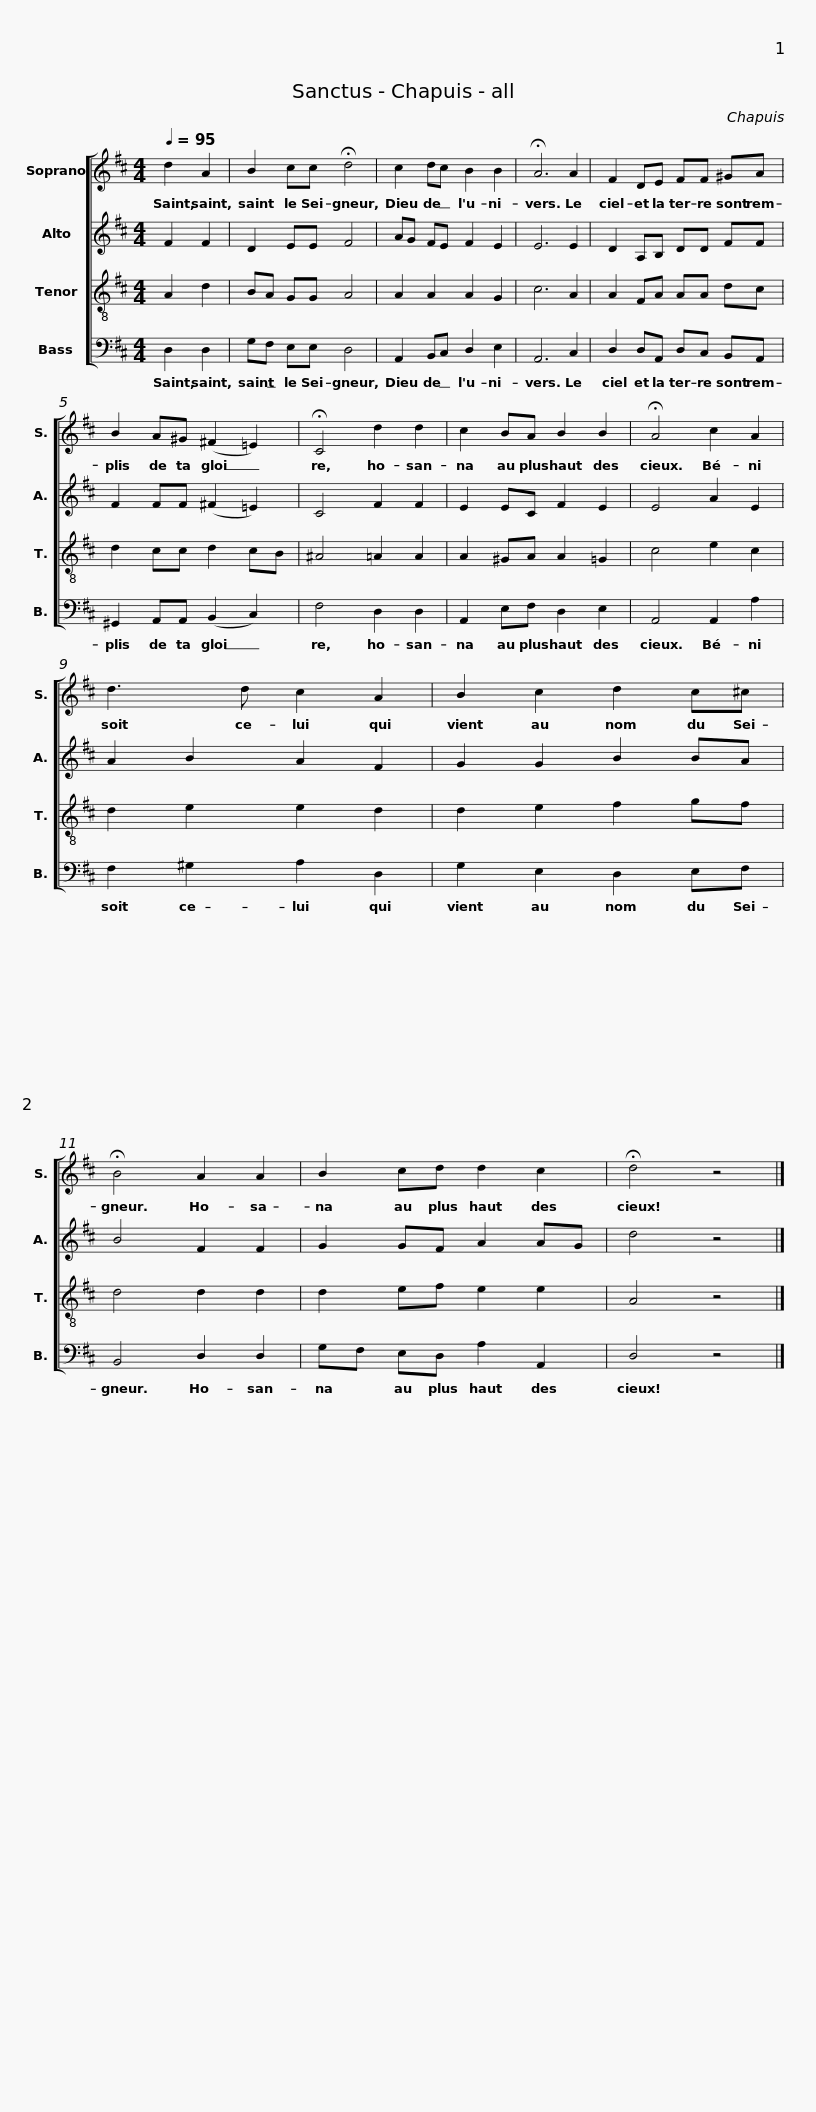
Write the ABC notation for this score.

X:1
%%score [ 1 2 3 4 ]
L:1/8
Q:1/4=95
M:4/4
I:linebreak $
K:D
V:1 treble
V:2 treble
V:3 treble-8
V:4 bass
V:1
 d2 A2 | B2 cc !fermata!d4 | c2 dc B2 B2 | !fermata!A6 A2 | F2 DE FF ^GA |$ %5
 B2 A^G (^F2 =E2) | !fermata!C4 d2 d2 | c2 BA B2 B2 | !fermata!A4 c2 A2 | d3 d c2 A2 |$ %10
 B2 c2 d2 c^c | !fermata!B4 A2 A2 | B2 cd d2 c2 | !fermata!d4 z4 |] %14
V:2
 F2 F2 | D2 EE F4 | AG FE F2 E2 | E6 E2 | D2 A,B, DD FF |$ %5
 F2 FF (^F2 =E2) | C4 F2 F2 | E2 EC F2 E2 | E4 A2 E2 | A2 B2 A2 F2 |$ %10
 G2 G2 B2 BA | B4 F2 F2 | G2 GF A2 AG | d4 z4 |] %14
V:3
 A2 d2 | BA GG A4 | A2 A2 A2 G2 | c6 A2 | A2 FA AA dc |$ %5
 d2 cc d2 cB | ^A4 =A2 A2 | A2 ^GA A2 =G2 | c4 e2 c2 | d2 e2 e2 d2 |$ %10
 d2 e2 f2 gf | d4 d2 d2 | d2 ef e2 e2 | A4 z4 |] %14
V:4
 D,2 D,2 | G,F, E,E, D,4 | A,,2 B,,C, D,2 E,2 | A,,6 C,2 | D,2 D,A,, D,C, B,,A,, |$ %5
 ^G,,2 A,,A,, (B,,2 C,2) | F,4 D,2 D,2 | A,,2 E,F, D,2 E,2 | A,,4 A,,2 A,2 | F,2 ^G,2 A,2 D,2 |$ %10
 G,2 E,2 D,2 E,F, | B,,4 D,2 D,2 | G,F, E,D, A,2 A,,2 | D,4 z4 |] %14
